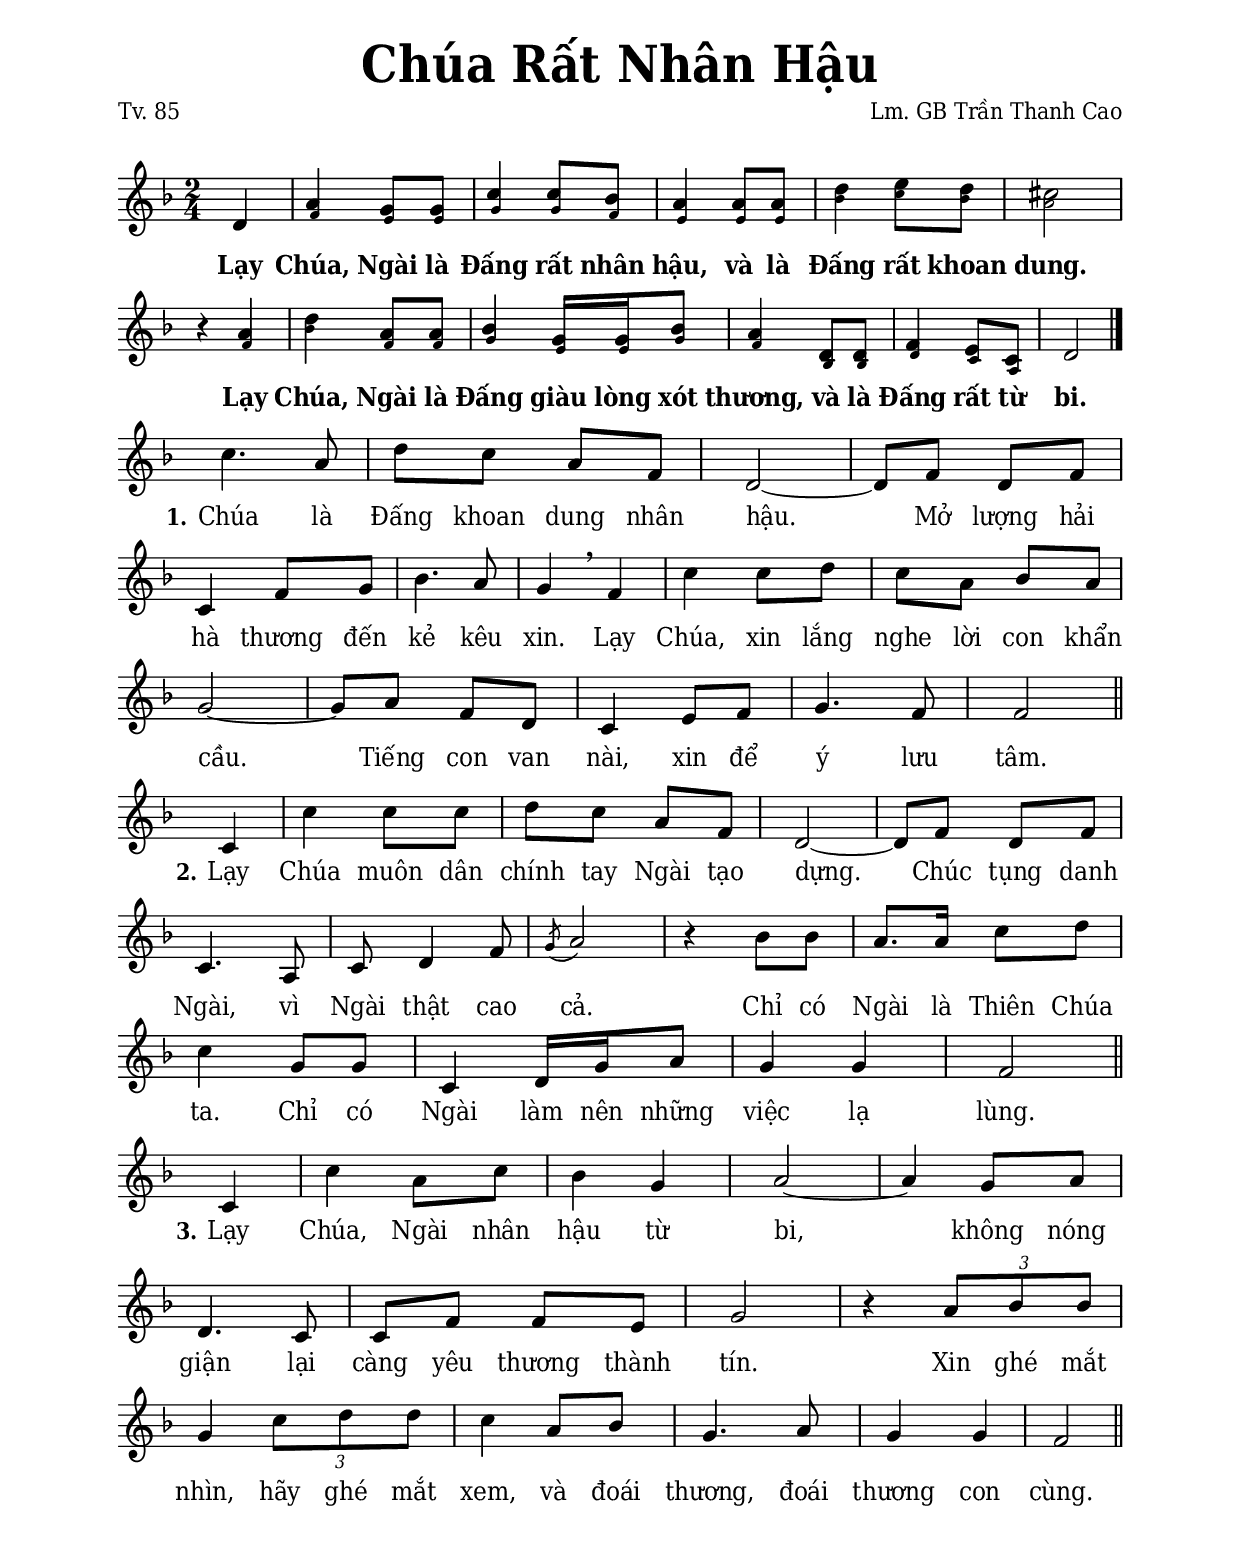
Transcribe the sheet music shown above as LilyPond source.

% Cài đặt chung
\version "2.22.1"
\include "english.ly"

\header {
  title = \markup { \fontsize #3 "Chúa Rất Nhân Hậu" }
  poet = "Tv. 85"
  composer = "Lm. GB Trần Thanh Cao"
  arranger = " "
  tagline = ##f
}

% Nhạc điệp khúc
nhacDiepKhucSop = \relative c' {
  <>^\markup { \halign #35 " " }
  \partial 4 d4 |
  a' g8 g |
  c4 c8 bf |
  a4 a8 a |
  d4 e8 d |
  cs2 |
  r4 a |
  d a8 a |
  bf4 g16 g bf8 |
  a4 d,8 d |
  f4 e8 c |
  d2 \bar "|."
}

nhacDiepKhucBas = \relative c' {
  \override NoteHead.font-size = #-2
  \partial 4 d4 |
  f e8 e |
  g4 g8 f |
  e4 e8 e |
  bf'4 c8 bf |
  a2 |
  r4 f |
  bf f8 f |
  g4 e16 e g8 |
  f4 bf,8 bf |
  d4 c8 a |
  d2
}

% Nhạc phiên khúc
nhacPhienKhucMot = \relative c'' {
  c4. a8 |
  d c a f |
  d2 ~ |
  d8 f d f |
  c4 f8 g |
  bf4. a8 |
  g4 \breathe f |
  c' c8 d |
  c a bf a |
  g2 ~ |
  g8 a f d |
  c4 e8 f |
  g4. f8 |
  f2 \bar "||"
}

nhacPhienKhucHai = \relative c'' {
  \partial 4 c,4 |
  c' c8 c |
  d c a f |
  d2 ~ |
  d8 f d f |
  c4. a8 |
  c8 d4 f8 |
  \acciaccatura g8 a2 |
  r4 bf8 bf |
  a8. a16 c8 d |
  c4 g8 g |
  c,4 d16 g a8 |
  g4 g |
  f2 \bar "||"
}

nhacPhienKhucBa = \relative c'' {
  \partial 4 c,4 |
  c' a8 c |
  bf4 g |
  a2 ~ |
  a4 g8 a |
  d,4. c8 |
  c f f e |
  g2 |
  r4 \tuplet 3/2 { a8 bf bf } |
  g4 \tuplet 3/2 { c8 d d } |
  c4 a8 bf |
  g4. a8 |
  g4 g |
  f2 \bar "||"
}

% Lời điệp khúc
loiDiepKhuc = \lyricmode {
  Lạy Chúa, Ngài là Đấng rất nhân hậu,
  và là Đấng rất khoan dung.
  \override LyricText.extra-offset = #'(0 . 1)
  Lạy Chúa, Ngài là Đấng giàu lòng xót thương,
  và là Đấng rất từ bi.
}

% Lời phiên khúc
loiPhienKhucMot = \lyricmode {
  \set stanza = #"1."
  Chúa là Đấng khoan dung nhân hậu.
  Mở lượng hải hà thương đến kẻ kêu xin.
  Lạy Chúa, xin lắng nghe lời con khẩn cầu.
  Tiếng con van nài, xin để ý lưu tâm.
}

loiPhienKhucHai = \lyricmode {
  \set stanza = #"2."
  Lạy Chúa muôn dân chính tay Ngài tạo dựng.
  Chúc tụng danh Ngài, vì Ngài thật cao cả.
  Chỉ có Ngài là Thiên Chúa ta.
  Chỉ có Ngài làm nên những việc lạ lùng.
}

loiPhienKhucBa = \lyricmode {
  \set stanza = #"3."
  Lạy Chúa, Ngài nhân hậu từ bi,
  không nóng giận lại càng yêu thương thành tín.
  Xin ghé mắt nhìn, hãy ghé mắt xem,
  và đoái thương, đoái thương con cùng.
}


% Dàn trang
\paper {
  #(set-paper-size "a4")
  top-margin = 20\mm
  bottom-margin = 10\mm
  left-margin = 20\mm
  right-margin = 20\mm
  indent = #0
  #(define fonts
    (make-pango-font-tree
      "Deja Vu Serif Condensed"
      "Deja Vu Serif Condensed"
      "Deja Vu Serif Condensed"
      (/ 20 20)))
  page-count = #1
  system-system-spacing = #'((basic-distance . 11.5)
                             (minimum-distance . 11.5)
                             (padding . 1))
  score-system-spacing = #'((basic-distance . 11.5)
                             (minimum-distance . 11.5)
                             (padding . 1))
}

% Thiết lập tông và nhịp
TongNhip = { \key f \major \time 2/4 }

% Đổi kích thước nốt cho bè phụ
notBePhu =
#(define-music-function (font-size music) (number? ly:music?)
   (for-some-music
     (lambda (m)
       (if (music-is-of-type? m 'rhythmic-event)
           (begin
             (set! (ly:music-property m 'tweaks)
                   (cons `(font-size . ,font-size)
                         (ly:music-property m 'tweaks)))
             #t)
           #f))
     music)
   music)

\score {
  \new ChoirStaff <<
    \new Staff = diepKhuc \with {
        \consists "Merge_rests_engraver"
        %\magnifyStaff #(magstep +1)
        printPartCombineTexts = ##f
      }
      <<
      \new Voice \TongNhip \partCombine 
        \nhacDiepKhucSop
        \notBePhu -3 { \nhacDiepKhucBas }
      \new NullVoice = nhacThamChieu \nhacDiepKhucSop
      \new Lyrics \with {
          \override VerticalAxisGroup.
            nonstaff-relatedstaff-spacing.padding = #2
          \override VerticalAxisGroup.
            nonstaff-unrelatedstaff-spacing.padding = #1
        }
        \lyricsto nhacThamChieu \loiDiepKhuc
      >>
  >>
  \layout {
    \override Lyrics.LyricText.font-series = #'bold
    %\override Lyrics.LyricText.font-size = #+2
    \override Lyrics.LyricSpace.minimum-distance = #0.7
    \override Score.BarNumber.break-visibility = ##(#f #f #f)
    \override Score.SpacingSpanner.uniform-stretching = ##t
  }
}

\score {
  \new ChoirStaff <<
    \new Staff = phienKhuc \with {
        %\magnifyStaff #(magstep +1)
      }
      <<
      \new Voice = beSop {
        \key f \major \time 2/4 \nhacPhienKhucMot
      }
    >>
    \new Lyrics \with {
          \override VerticalAxisGroup.
            nonstaff-relatedstaff-spacing.padding = #1
          \override VerticalAxisGroup.
            nonstaff-unrelatedstaff-spacing.padding = #1
        }
        \lyricsto beSop \loiPhienKhucMot
  >>
  \layout {
    \override Staff.TimeSignature.transparent = ##t
    %\override Lyrics.LyricText.font-size = #+2
    \override Lyrics.LyricSpace.minimum-distance = #2.0
    \override Score.BarNumber.break-visibility = ##(#f #f #f)
    \override Score.SpacingSpanner.uniform-stretching = ##t
  }
}

\score {
  \new ChoirStaff <<
    \new Staff = phienKhuc \with {
        %\magnifyStaff #(magstep +1)
      }
      <<
      \new Voice = beSop {
        \key f \major \time 2/4 \nhacPhienKhucHai
      }
    >>
    \new Lyrics \with {
          \override VerticalAxisGroup.
            nonstaff-relatedstaff-spacing.padding = #1
          \override VerticalAxisGroup.
            nonstaff-unrelatedstaff-spacing.padding = #1
        }
        \lyricsto beSop \loiPhienKhucHai
  >>
  \layout {
    \override Staff.TimeSignature.transparent = ##t
    %\override Lyrics.LyricText.font-size = #+2
    \override Lyrics.LyricSpace.minimum-distance = #1.6
    \override Score.BarNumber.break-visibility = ##(#f #f #f)
    \override Score.SpacingSpanner.uniform-stretching = ##t
  }
}

\score {
  \new ChoirStaff <<
    \new Staff = phienKhuc \with {
        %\magnifyStaff #(magstep +1)
      }
      <<
      \new Voice = beSop {
        \key f \major \time 2/4 \nhacPhienKhucBa
      }
    >>
    \new Lyrics \with {
          \override VerticalAxisGroup.
            nonstaff-relatedstaff-spacing.padding = #1.2
          \override VerticalAxisGroup.
            nonstaff-unrelatedstaff-spacing.padding = #1
        }
        \lyricsto beSop \loiPhienKhucBa
  >>
  \layout {
    \override Staff.TimeSignature.transparent = ##t
    %\override Lyrics.LyricText.font-size = #+2
    \override Lyrics.LyricSpace.minimum-distance = #2.3
    \override Score.BarNumber.break-visibility = ##(#f #f #f)
    \override Score.SpacingSpanner.uniform-stretching = ##t
  }
}
